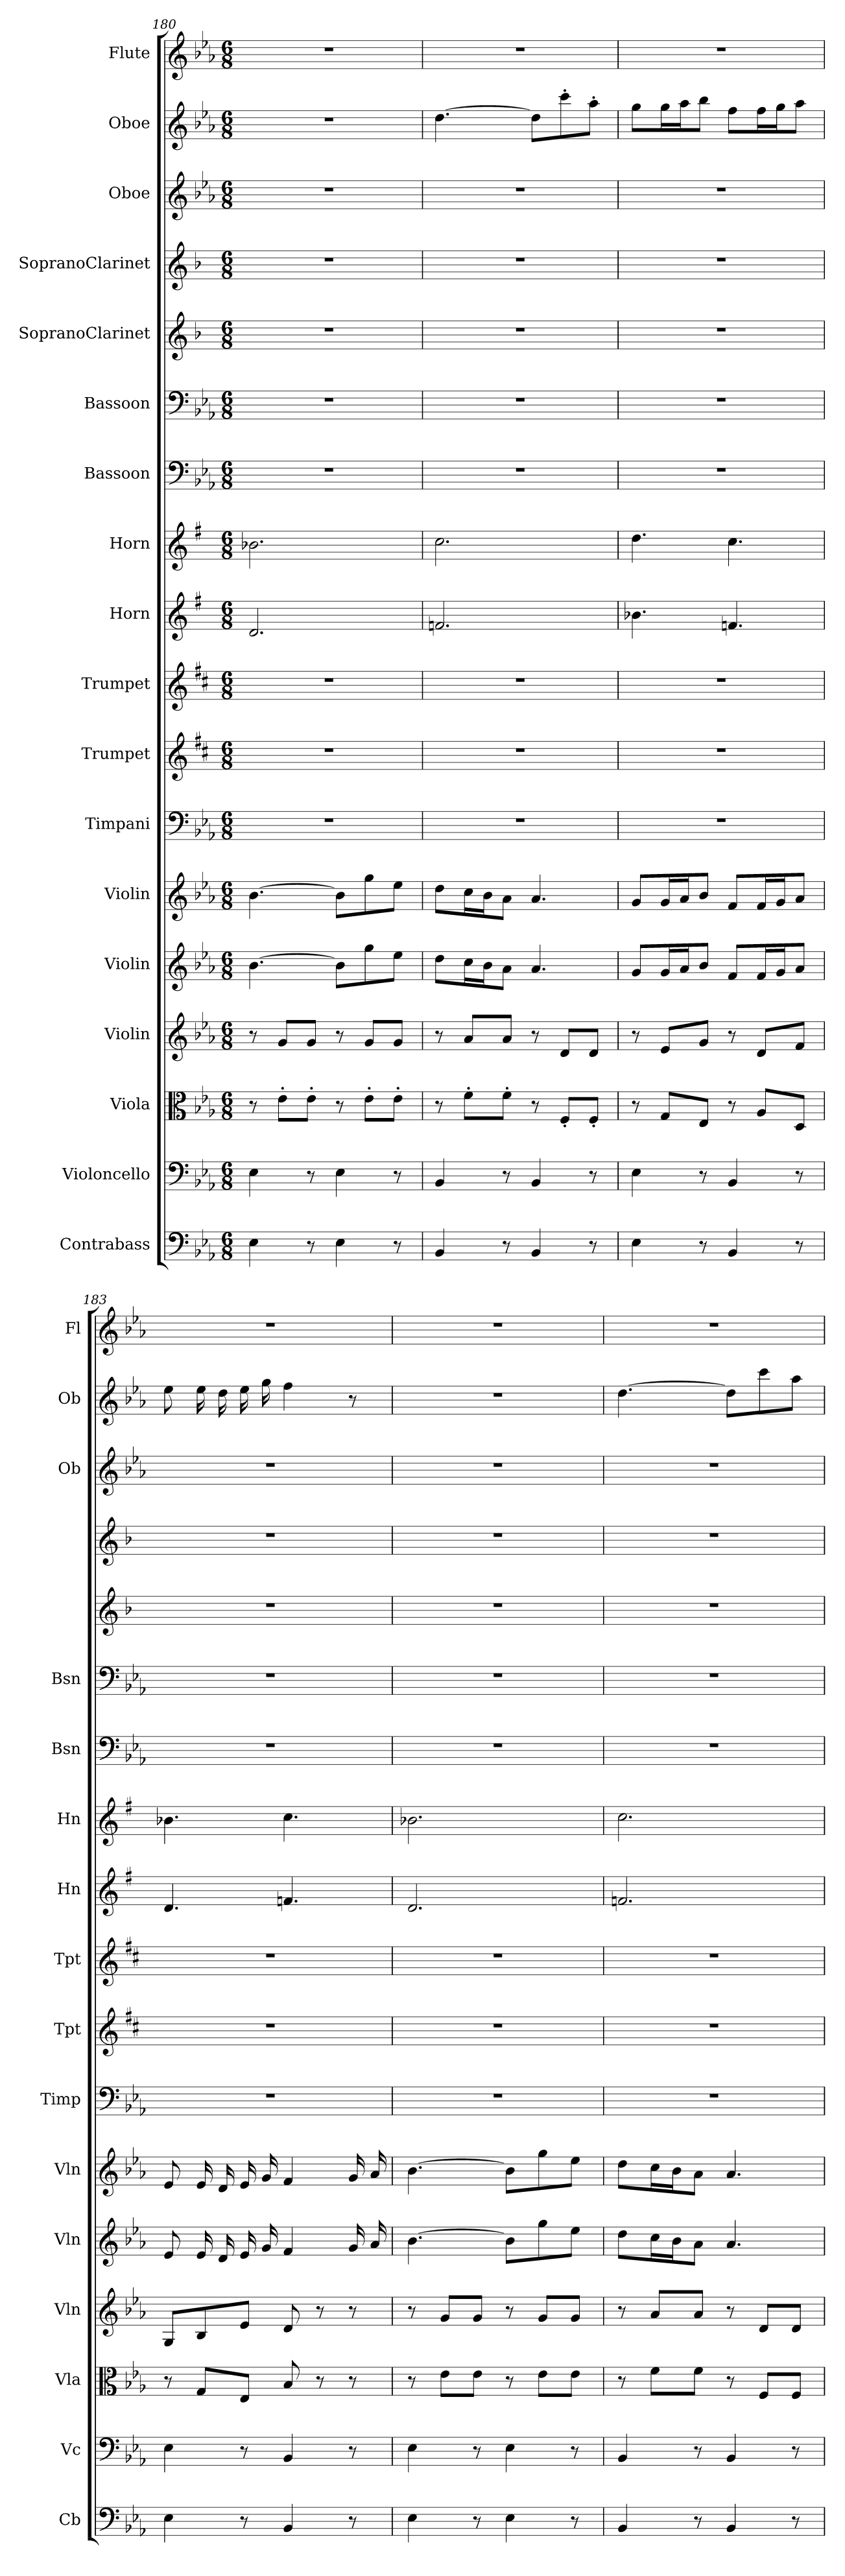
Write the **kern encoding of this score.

**kern	**kern	**kern	**kern	**kern	**kern	**kern	**kern	**kern	**kern	**kern	**kern	**kern	**kern	**kern	**kern	**kern	**kern
*part18	*part17	*part16	*part15	*part14	*part13	*part12	*part11	*part10	*part9	*part8	*part7	*part6	*part5	*part4	*part3	*part2	*part1
*staff18	*staff17	*staff16	*staff15	*staff14	*staff13	*staff12	*staff11	*staff10	*staff9	*staff8	*staff7	*staff6	*staff5	*staff4	*staff3	*staff2	*staff1
*I"Contrabass	*I"Violoncello	*I"Viola	*I"Violin	*I"Violin	*I"Violin	*I"Timpani	*I"Trumpet	*I"Trumpet	*I"Horn	*I"Horn	*I"Bassoon	*I"Bassoon	*I"SopranoClarinet	*I"SopranoClarinet	*I"Oboe	*I"Oboe	*I"Flute
*I'Cb	*I'Vc	*I'Vla	*I'Vln	*I'Vln	*I'Vln	*I'Timp	*I'Tpt	*I'Tpt	*I'Hn	*I'Hn	*I'Bsn	*I'Bsn	*	*	*I'Ob	*I'Ob	*I'Fl
*clefF4	*clefF4	*clefC3	*clefG2	*clefG2	*clefG2	*clefF4	*clefG2	*clefG2	*clefG2	*clefG2	*clefF4	*clefF4	*clefG2	*clefG2	*clefG2	*clefG2	*clefG2
*ITrd7c12	*	*	*	*	*	*	*ITrd1c2	*ITrd1c2	*ITrd4c7	*ITrd4c7	*	*	*	*	*	*	*
*k[b-e-a-]	*k[b-e-a-]	*k[b-e-a-]	*k[b-e-a-]	*k[b-e-a-]	*k[b-e-a-]	*k[b-e-a-]	*k[]	*k[]	*k[]	*k[]	*k[b-e-a-]	*k[b-e-a-]	*k[b-]	*k[b-]	*k[b-e-a-]	*k[b-e-a-]	*k[b-e-a-]
*M6/8	*M6/8	*M6/8	*M6/8	*M6/8	*M6/8	*M6/8	*M6/8	*M6/8	*M6/8	*M6/8	*M6/8	*M6/8	*M6/8	*M6/8	*M6/8	*M6/8	*M6/8
=180	=180	=180	=180	=180	=180	=180	=180	=180	=180	=180	=180	=180	=180	=180	=180	=180	=180
4EE-\	4E-\	8r	8r	[4.b-\	[4.b-\	2.r	2.r	2.r	2.G/	2.e-X\	2.r	2.r	2.r	2.r	2.r	2.r	2.r
.	.	8e-'\L	8g/L	.	.	.	.	.	.	.	.	.	.	.	.	.	.
8r	8r	8e-'\J	8g/J	.	.	.	.	.	.	.	.	.	.	.	.	.	.
4EE-\	4E-\	8r	8r	8b-\L]	8b-\L]	.	.	.	.	.	.	.	.	.	.	.	.
.	.	8e-'\L	8g/L	8gg\	8gg\	.	.	.	.	.	.	.	.	.	.	.	.
8r	8r	8e-'\J	8g/J	8ee-\J	8ee-\J	.	.	.	.	.	.	.	.	.	.	.	.
=181	=181	=181	=181	=181	=181	=181	=181	=181	=181	=181	=181	=181	=181	=181	=181	=181	=181
4BBB-/	4BB-/	8r	8r	8dd\L	8dd\L	2.r	2.r	2.r	2.B-X/	2.f\	2.r	2.r	2.r	2.r	2.r	[4.dd\	2.r
.	.	8f'\L	8a-/L	16cc\L	16cc\L	.	.	.	.	.	.	.	.	.	.	.	.
.	.	.	.	16b-\J	16b-\J	.	.	.	.	.	.	.	.	.	.	.	.
8r	8r	8f'\J	8a-/J	8a-\J	8a-\J	.	.	.	.	.	.	.	.	.	.	.	.
4BBB-/	4BB-/	8r	8r	4.a-/	4.a-/	.	.	.	.	.	.	.	.	.	.	8dd\L]	.
.	.	8F'/L	8d/L	.	.	.	.	.	.	.	.	.	.	.	.	8ccc'\	.
8r	8r	8F'/J	8d/J	.	.	.	.	.	.	.	.	.	.	.	.	8aa-'\J	.
=182	=182	=182	=182	=182	=182	=182	=182	=182	=182	=182	=182	=182	=182	=182	=182	=182	=182
4EE-\	4E-\	8r	8r	8g/L	8g/L	2.r	2.r	2.r	4.e-X\	4.g\	2.r	2.r	2.r	2.r	2.r	8gg\L	2.r
.	.	8G/L	8e-/L	16g/L	16g/L	.	.	.	.	.	.	.	.	.	.	16gg\L	.
.	.	.	.	16a-/J	16a-/J	.	.	.	.	.	.	.	.	.	.	16aa-\J	.
8r	8r	8E-/J	8g/J	8b-/J	8b-/J	.	.	.	.	.	.	.	.	.	.	8bb-\J	.
4BBB-/	4BB-/	8r	8r	8f/L	8f/L	.	.	.	4.B-X/	4.f\	.	.	.	.	.	8ff\L	.
.	.	8A-/L	8d/L	16f/L	16f/L	.	.	.	.	.	.	.	.	.	.	16ff\L	.
.	.	.	.	16g/J	16g/J	.	.	.	.	.	.	.	.	.	.	16gg\J	.
8r	8r	8D/J	8f/J	8a-/J	8a-/J	.	.	.	.	.	.	.	.	.	.	8aa-\J	.
=183	=183	=183	=183	=183	=183	=183	=183	=183	=183	=183	=183	=183	=183	=183	=183	=183	=183
4EE-\	4E-\	8r	8G/L	8e-/	8e-/	2.r	2.r	2.r	4.G/	4.e-X\	2.r	2.r	2.r	2.r	2.r	8ee-\	2.r
.	.	8G/L	8B-/	16e-/	16e-/	.	.	.	.	.	.	.	.	.	.	16ee-\	.
.	.	.	.	16d/	16d/	.	.	.	.	.	.	.	.	.	.	16dd\	.
8r	8r	8E-/J	8e-/J	16e-/	16e-/	.	.	.	.	.	.	.	.	.	.	16ee-\	.
.	.	.	.	16g/	16g/	.	.	.	.	.	.	.	.	.	.	16gg\	.
4BBB-/	4BB-/	8B-/	8d/	4f/	4f/	.	.	.	4.B-X/	4.f\	.	.	.	.	.	4ff\	.
.	.	8r	8r	.	.	.	.	.	.	.	.	.	.	.	.	.	.
8r	8r	8r	8r	16g/	16g/	.	.	.	.	.	.	.	.	.	.	8r	.
.	.	.	.	16a-/	16a-/	.	.	.	.	.	.	.	.	.	.	.	.
=184	=184	=184	=184	=184	=184	=184	=184	=184	=184	=184	=184	=184	=184	=184	=184	=184	=184
4EE-\	4E-\	8r	8r	[4.b-\	[4.b-\	2.r	2.r	2.r	2.G/	2.e-X\	2.r	2.r	2.r	2.r	2.r	2.r	2.r
.	.	8e-\L	8g/L	.	.	.	.	.	.	.	.	.	.	.	.	.	.
8r	8r	8e-\J	8g/J	.	.	.	.	.	.	.	.	.	.	.	.	.	.
4EE-\	4E-\	8r	8r	8b-\L]	8b-\L]	.	.	.	.	.	.	.	.	.	.	.	.
.	.	8e-\L	8g/L	8gg\	8gg\	.	.	.	.	.	.	.	.	.	.	.	.
8r	8r	8e-\J	8g/J	8ee-\J	8ee-\J	.	.	.	.	.	.	.	.	.	.	.	.
=185	=185	=185	=185	=185	=185	=185	=185	=185	=185	=185	=185	=185	=185	=185	=185	=185	=185
4BBB-/	4BB-/	8r	8r	8dd\L	8dd\L	2.r	2.r	2.r	2.B-X/	2.f\	2.r	2.r	2.r	2.r	2.r	[4.dd\	2.r
.	.	8f\L	8a-/L	16cc\L	16cc\L	.	.	.	.	.	.	.	.	.	.	.	.
.	.	.	.	16b-\J	16b-\J	.	.	.	.	.	.	.	.	.	.	.	.
8r	8r	8f\J	8a-/J	8a-\J	8a-\J	.	.	.	.	.	.	.	.	.	.	.	.
4BBB-/	4BB-/	8r	8r	4.a-/	4.a-/	.	.	.	.	.	.	.	.	.	.	8dd\L]	.
.	.	8F/L	8d/L	.	.	.	.	.	.	.	.	.	.	.	.	8ccc\	.
8r	8r	8F/J	8d/J	.	.	.	.	.	.	.	.	.	.	.	.	8aa-\J	.
=	=	=	=	=	=	=	=	=	=	=	=	=	=	=	=	=	=
*-	*-	*-	*-	*-	*-	*-	*-	*-	*-	*-	*-	*-	*-	*-	*-	*-	*-
